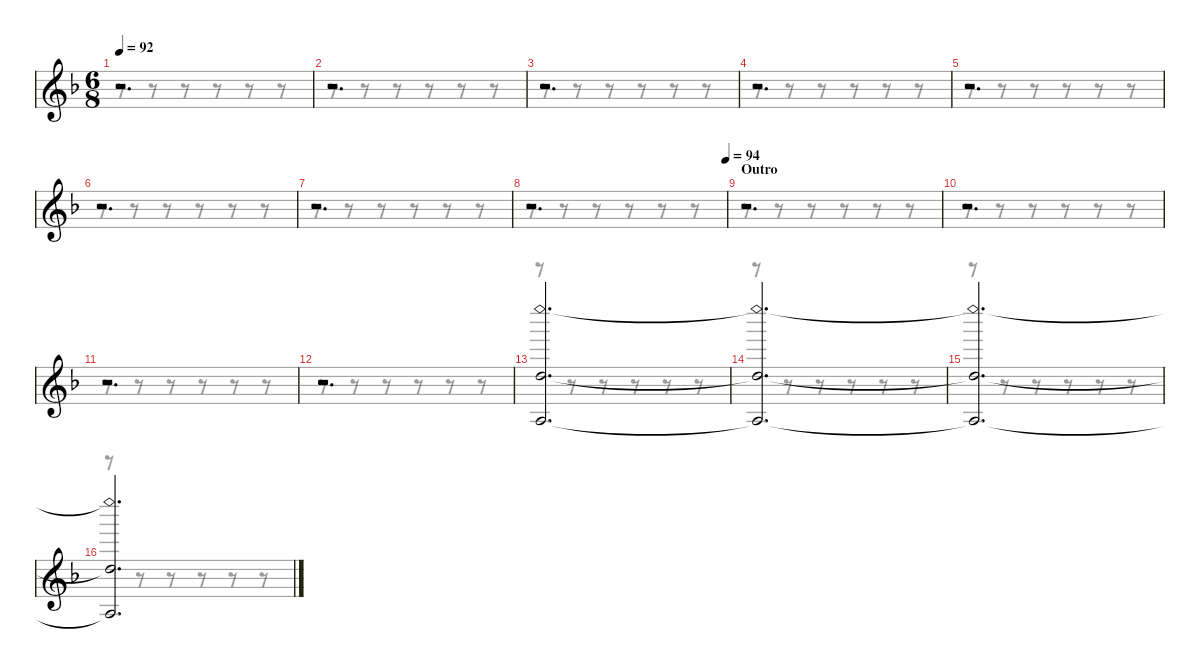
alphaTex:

\defaultSystemsLayout 4
\hideDynamics
\bracketExtendMode nobrackets
\singleTrackTrackNamePolicy hidden
\multiTrackTrackNamePolicy hidden
\otherSystemsTrackNameOrientation horizontal
\track ("P. Wiberg (Keyboards I)" "vln.") {instrument synthstrings1}
\staff {score}
\tuning (E4 A3 F3 D3 A2 D2)
\voice
\ts (6 8)
\tempo 92
\clef g2
\ks dminor
r.2{d dy f beam Up} |
r.2{d beam Up} |
r.2{d beam Up} |
r.2{d beam Up} |
r.2{d beam Up} |
r.2{d beam Up} |
r.2{d beam Up} |
\tempo (94 1)
r.2{d beam Up} |
\section ("" "Outro")
r.2{d beam Up} |
r.2{d beam Up} |
r.2{d beam Up} |
r.2{d beam Up} |
(22.1{nh acc forcenatural} 0.2{acc forcenatural} 21.3{acc forcenatural}).2{d beam Up} |
(22.1{nh t acc forcenatural} 0.2{t acc forcenatural} 21.3{t acc forcenatural}).2{d beam Up} |
(22.1{nh t acc forcenatural} 0.2{t acc forcenatural} 21.3{t acc forcenatural}).2{d beam Up} |
(22.1{nh t acc forcenatural} 0.2{t acc forcenatural} 21.3{t acc forcenatural}).2{d beam Up}
\voice
\clef g2
\ottava regular
\simile none
\ks dminor
r.8{dy mf beam Down} r.8{beam Down} r.8{beam Down} r.8{beam Down} r.8{beam Down} r.8{beam Down} |
r.8{beam Down} r.8{beam Down} r.8{beam Down} r.8{beam Down} r.8{beam Down} r.8{beam Down} |
r.8{beam Down} r.8{beam Down} r.8{beam Down} r.8{beam Down} r.8{beam Down} r.8{beam Down} |
r.8{beam Down} r.8{beam Down} r.8{beam Down} r.8{beam Down} r.8{beam Down} r.8{beam Down} |
r.8{beam Down} r.8{beam Down} r.8{beam Down} r.8{beam Down} r.8{beam Down} r.8{beam Down} |
r.8{beam Down} r.8{beam Down} r.8{beam Down} r.8{beam Down} r.8{beam Down} r.8{beam Down} |
r.8{beam Down} r.8{beam Down} r.8{beam Down} r.8{beam Down} r.8{beam Down} r.8{beam Down} |
r.8{beam Down} r.8{beam Down} r.8{beam Down} r.8{beam Down} r.8{beam Down} r.8{beam Down} |
r.8{beam Down} r.8{beam Down} r.8{beam Down} r.8{beam Down} r.8{beam Down} r.8{beam Down} |
r.8{beam Down} r.8{beam Down} r.8{beam Down} r.8{beam Down} r.8{beam Down} r.8{beam Down} |
r.8{beam Down} r.8{beam Down} r.8{beam Down} r.8{beam Down} r.8{beam Down} r.8{beam Down} |
r.8{beam Down} r.8{beam Down} r.8{beam Down} r.8{beam Down} r.8{beam Down} r.8{beam Down} |
r.8{beam Down} r.8{beam Down} r.8{beam Down} r.8{beam Down} r.8{beam Down} r.8{beam Down} |
r.8{beam Down} r.8{beam Down} r.8{beam Down} r.8{beam Down} r.8{beam Down} r.8{beam Down} |
r.8{beam Down} r.8{beam Down} r.8{beam Down} r.8{beam Down} r.8{beam Down} r.8{beam Down} |
r.8{beam Down} r.8{beam Down} r.8{beam Down} r.8{beam Down} r.8{beam Down} r.8{beam Down}
